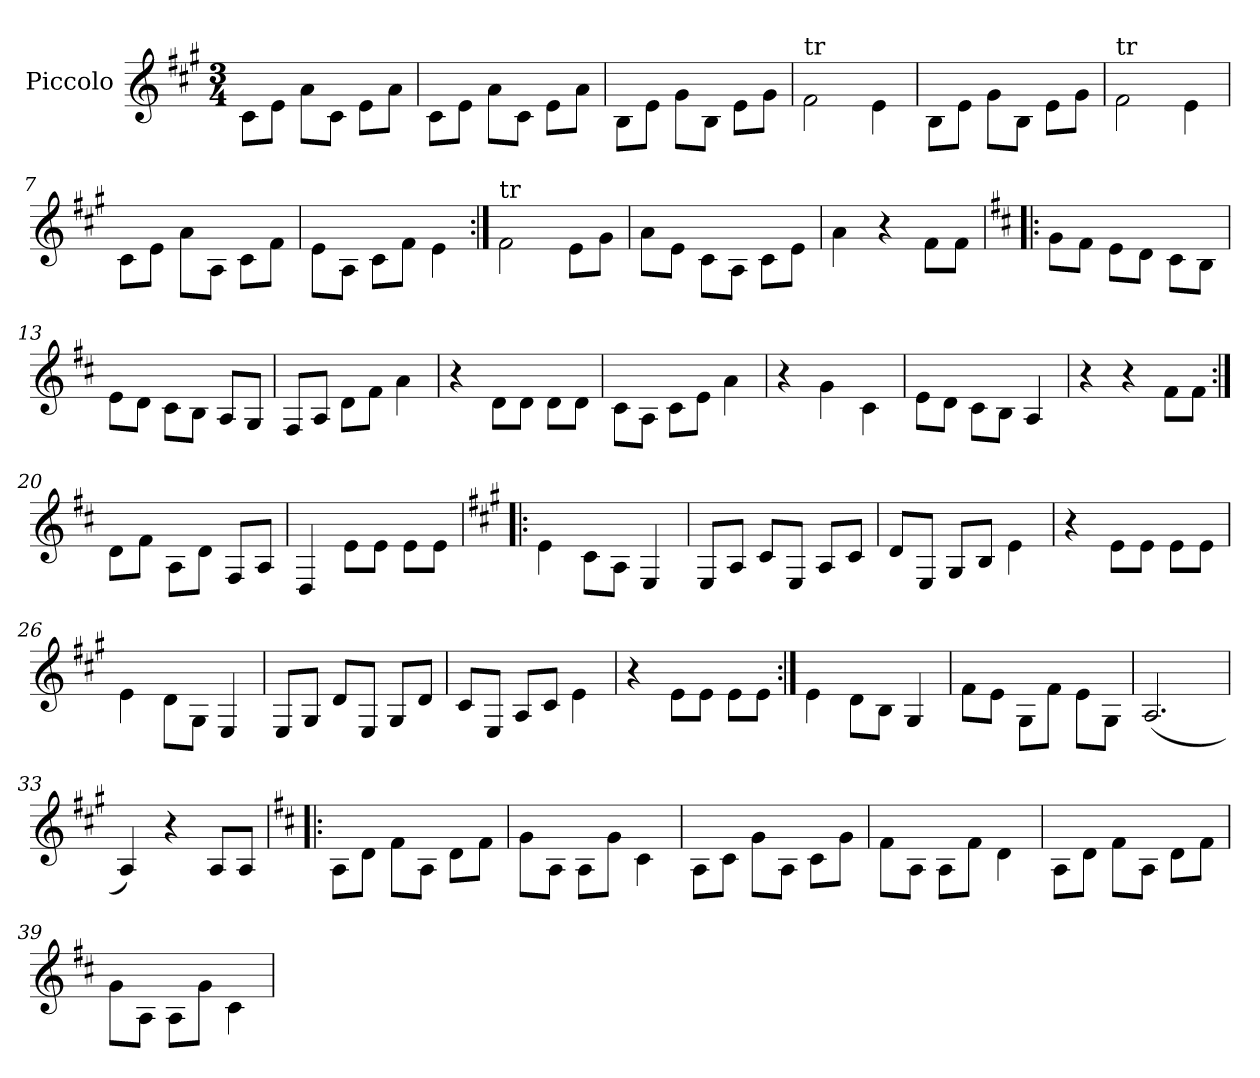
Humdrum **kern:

**kern
*part1
*staff1
*I"Piccolo
*I'Picc
*clefG2
*ITrd-7c-12
*k[f#c#g#]
*A:
*M3/4
=1
8cc#\L
8ee\J
8aa\L
8cc#\J
8ee\L
8aa\J
=2
8cc#\L
8ee\J
8aa\L
8cc#\J
8ee\L
8aa\J
=3
8b\L
8ee\J
8gg#\L
8b\J
8ee\L
8gg#\J
=4
!LO:TX:a:t=tr
2ff#\
4ee\
=5
8b\L
8ee\J
8gg#\L
8b\J
8ee\L
8gg#\J
=6
!LO:TX:a:t=tr
2ff#\
4ee\
=7
8cc#\L
8ee\J
8aa\L
8a\J
8cc#\L
8ff#\J
=8
8ee\L
8a\J
8cc#\L
8ff#\J
4ee\
=9:|!
!LO:TX:a:t=tr
2ff#\
8ee\L
8gg#\J
!!LO:LB:g=z
=10
8aa\L
8ee\J
8cc#\L
8a\J
8cc#\L
8ee\J
=11
4aa\
4r
8ff#\L
8ff#\J
=12!|:
*k[f#c#]
*D:
8gg\L
8ff#\J
8ee\L
8dd\J
8cc#\L
8b\J
=13
8ee\L
8dd\J
8cc#\L
8b\J
8a/L
8g/J
=14
8f#/L
8a/J
8dd\L
8ff#\J
4aa\
=15
4r
8dd\L
8dd\J
8dd\L
8dd\J
=16
8cc#\L
8a\J
8cc#\L
8ee\J
4aa\
=17
4r
4gg\
4cc#\
!!LO:LB:g=z
=18
8ee\L
8dd\J
8cc#\L
8b\J
4a/
=19
4r
4r
8ff#\L
8ff#\J
=20:|!
8dd\L
8ff#\J
8a\L
8dd\J
8f#/L
8a/J
=21
4d/
8ee\L
8ee\J
8ee\L
8ee\J
=22!|:
*k[f#c#g#]
*A:
4ee\
8cc#\L
8a\J
4e/
=23
8e/L
8a/J
8cc#/L
8e/J
8a/L
8cc#/J
=24
8dd/L
8e/J
8g#/L
8b/J
4ee\
=25
4r
8ee\L
8ee\J
8ee\L
8ee\J
!!LO:LB:g=z
=26
4ee\
8dd\L
8g#\J
4e/
=27
8e/L
8g#/J
8dd/L
8e/J
8g#/L
8dd/J
=28
8cc#/L
8e/J
8a/L
8cc#/J
4ee\
=29
4r
8ee\L
8ee\J
8ee\L
8ee\J
=30:|!
4ee\
8dd\L
8b\J
4g#/
=31
8ff#\L
8ee\J
8g#\L
8ff#\J
8ee\L
8g#\J
=32
(<2.a/
=33
4a/)
4r
8a/L
8a/J
!!LO:LB:g=z
=34!|:
*k[f#c#]
*D:
8a\L
8dd\J
8ff#\L
8a\J
8dd\L
8ff#\J
=35
8gg\L
8a\J
8a\L
8gg\J
4cc#\
=36
8a\L
8cc#\J
8gg\L
8a\J
8cc#\L
8gg\J
=37
8ff#\L
8a\J
8a\L
8ff#\J
4dd\
=38
8a\L
8dd\J
8ff#\L
8a\J
8dd\L
8ff#\J
=39
8gg\L
8a\J
8a\L
8gg\J
4cc#\
=
*-
